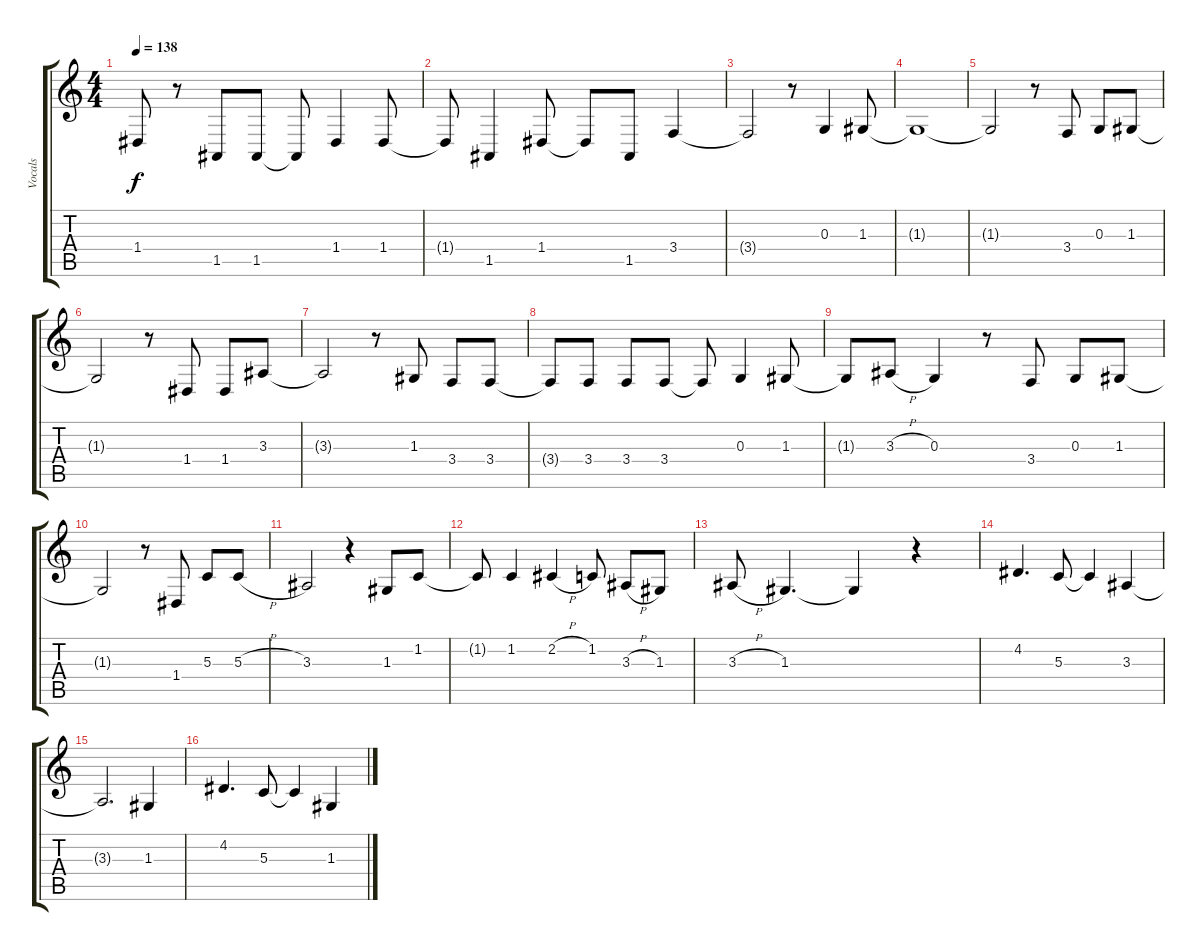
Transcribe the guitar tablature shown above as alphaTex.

\track ("Vocals" "Vocals") {instrument violin}
\staff {score tabs}
\tuning (E4 B3 G3 D3 A2 E2) {hide}
\ts (4 4)
\tempo 138
\clef g2
\ks c
1.4{t}.8{dy f} r.8 1.5.8 1.5.8 1.5{t}.8 1.4.4 1.4.8 |
1.4{t}.8 1.5.4 1.4.8 1.4{t}.8 1.5.8 3.4.4 |
3.4{t}.2 r.8 0.3.4 1.3.8 |
1.3{t}.1 |
1.3{t}.2 r.8 3.4.8 0.3.8 1.3.8 |
1.3{t}.2 r.8 1.4.8 1.4.8 3.3.8 |
3.3{t}.2 r.8 1.3.8 3.4.8 3.4.8 |
3.4{t}.8 3.4.8 3.4.8 3.4.8 3.4{t}.8 0.3.4 1.3.8 |
1.3{t}.8 3.3{h}.8 0.3.4 r.8 3.4.8 0.3.8 1.3.8 |
1.3{t}.2 r.8 1.4.8 5.3.8 5.3{h}.8 |
3.3.2 r.4 1.3.8 1.2.8 |
1.2{t}.8 1.2.4 2.2{h}.4 1.2.8 3.3{h}.8 1.3.8 |
3.3{h}.8 1.3.4{d} 1.3{t}.4 r.4 |
4.2.4{d} 5.3.8 5.3{t}.4 3.3.4 |
3.3{t}.2{d} 1.3.4 |
4.2.4{d} 5.3.8 5.3{t}.4 1.3.4
